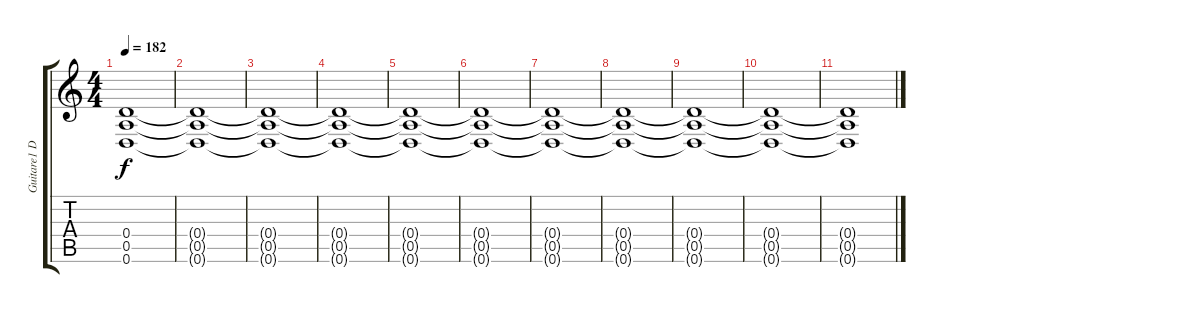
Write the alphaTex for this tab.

\track ("Guitare1 Dr-D" "Guitare1 D") {instrument overdrivenguitar}
\staff {score tabs}
\tuning (E4 B3 G3 D3 A2 D2) {hide}
\ts (4 4)
\tempo 182
\clef g2
\ks c
(0.4{t} 0.5{t} 0.6{t}).1{dy f} |
(0.4{t} 0.5{t} 0.6{t}).1 |
(0.4{t} 0.5{t} 0.6{t}).1 |
(0.4{t} 0.5{t} 0.6{t}).1 |
(0.4{t} 0.5{t} 0.6{t}).1 |
(0.4{t} 0.5{t} 0.6{t}).1 |
(0.4{t} 0.5{t} 0.6{t}).1 |
(0.4{t} 0.5{t} 0.6{t}).1{volume 8} |
(0.4{t} 0.5{t} 0.6{t}).1 |
(0.4{t} 0.5{t} 0.6{t}).1 |
(0.4{t} 0.5{t} 0.6{t}).1
